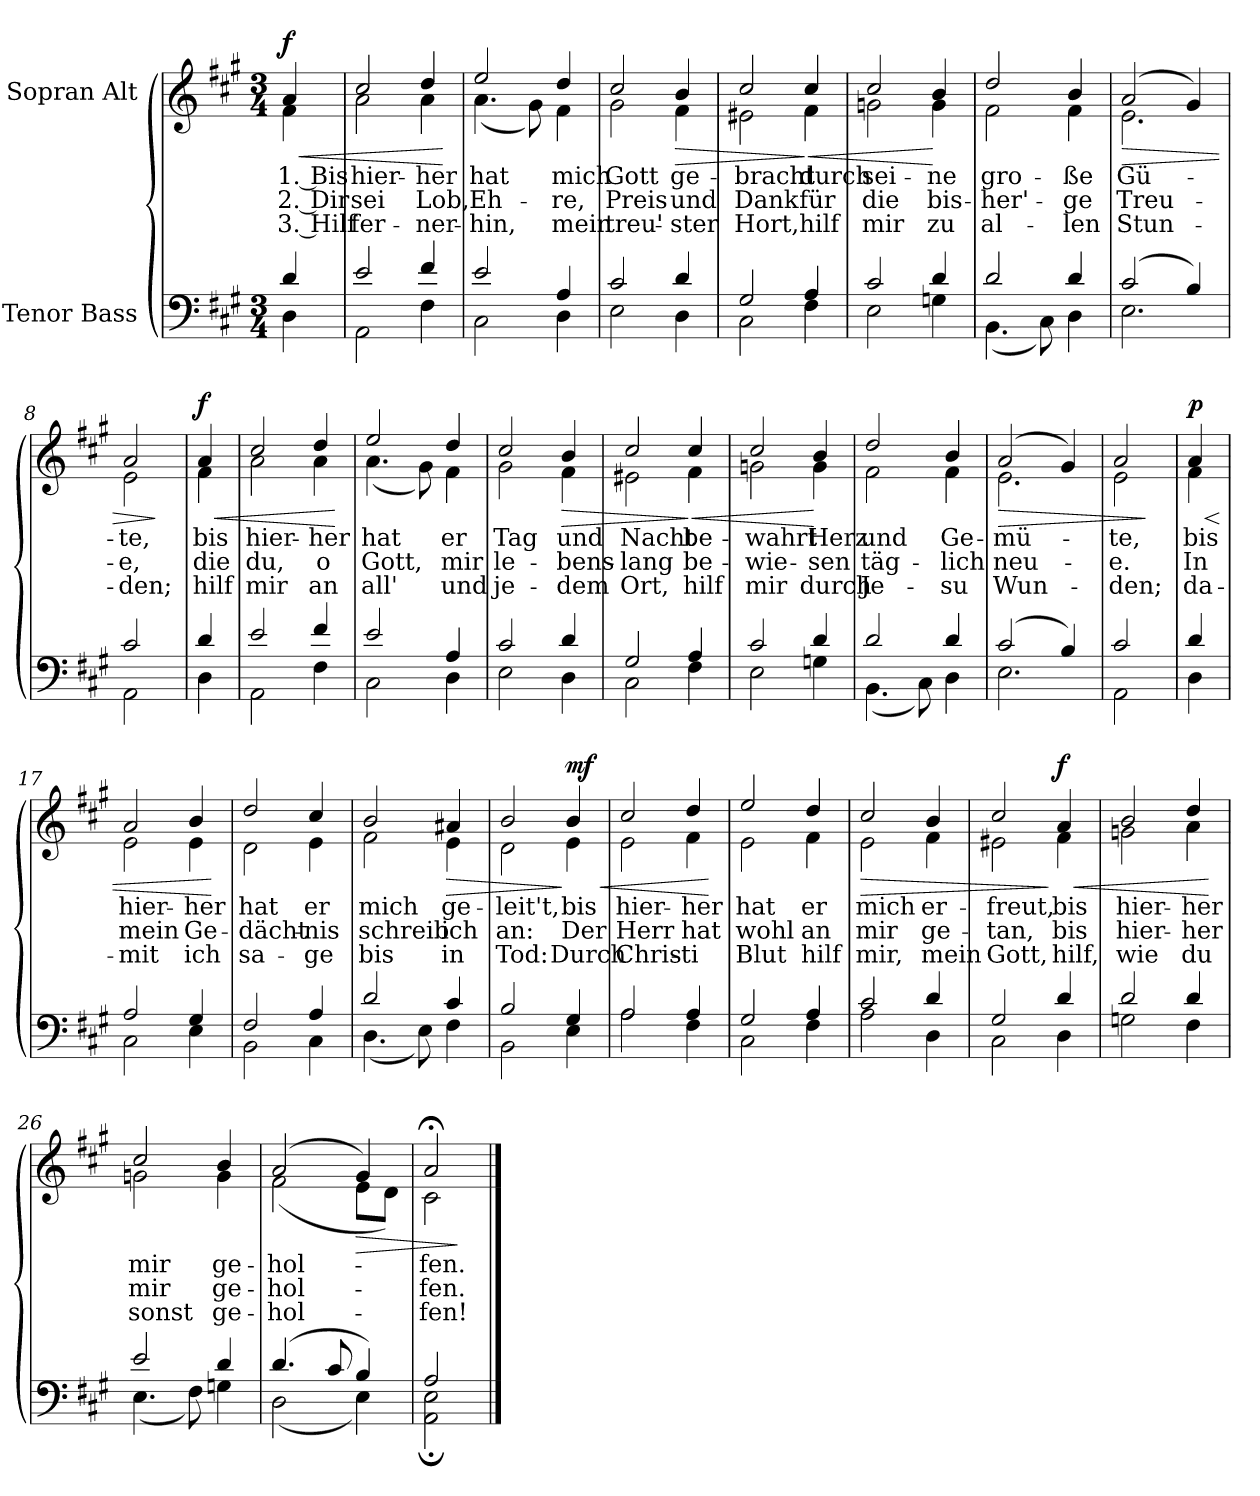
**kern	**kern	**text	**text	**text	**dynam
*part2	*part1	*part1	*part1	*part1	*part1
*staff2	*staff1	*staff1	*staff1	*staff1	*staff1
*I"Tenor Bass	*I"Sopran Alt	*	*	*	*
*clefF4	*clefG2	*	*	*	*
*k[f#c#g#]	*k[f#c#g#]	*	*	*	*
*M3/4	*M3/4	*	*	*	*
=	=	=	=	=	=
*^	*	*	*	*	*
!	!	!LO:TX:a:B:t=Lebhaft	!	!	!	!
!	!	!	!	!	!	!LO:HP:b
*	*	*^	*	*	*	*
!	!	!	!	!	!	!	!LO:DY:n=1:b
4d/	4D\	4a/	4f#\	1. Bis	2. Dir	3. Hilf	< f
=1	=1	=1	=1	=1	=1	=1	=1
2e/	2AA\	2cc#/	2a\	hier-	sei	fer-	.
4f#/	4F#\	4dd/	4a\	-her	Lob,	-ner-	.
*v	*v	*	*	*	*	*	*
*	*v	*v	*	*	*	*
.	.	.	.	.	[
=2	=2	=2	=2	=2	=2
*^	*^	*	*	*	*
2e/	2C#\	2ee/	(4.a\	hat	Eh-	-hin,	.
.	.	.	8g#\)	.	.	.	.
4A/	4D\	4dd/	4f#\	mich	-re,	mein	.
=3	=3	=3	=3	=3	=3	=3	=3
2c#/	2E\	2cc#/	2g#\	Gott	Preis	treu'-	.
!	!	!	!	!	!	!	!LO:HP:b
4d/	4D\	4b/	4f#\	ge-	und	-ster	>
=4	=4	=4	=4	=4	=4	=4	=4
2G#/	2C#\	2cc#/	2e#X\	-bracht	Dank	Hort,	.
!	!	!	!	!	!	!	!LO:HP:n=1:b
4A/	4F#\	4cc#/	4f#\	durch	für	hilf	] <
=5	=5	=5	=5	=5	=5	=5	=5
2c#/	2E\	2cc#/	2gn\	sei-	die	mir	.
4d/	4Gn\	4b/	4g\	-ne	bis-	zu	[
=6	=6	=6	=6	=6	=6	=6	=6
2d/	(4.BB\	2dd/	2f#\	gro-	-her'-	al-	.
.	8C#\)	.	.	.	.	.	.
4d/	4D\	4b/	4f#\	-ße	-ge	-len	.
=7	=7	=7	=7	=7	=7	=7	=7
!	!	!	!	!	!	!	!LO:HP:b
(2c#/	2.E\	(2a/	2.e\	Gü-	Treu-	Stun-	>
4B/)	.	4g#/)	.	.	.	.	.
=8	=8	=8	=8	=8	=8	=8	=8
2c#/	2AA\	2a/	2e\	-te,	-e,	-den;	.
*v	*v	*	*	*	*	*	*
*	*v	*v	*	*	*	*
.	.	.	.	.	]
!!LO:LB:g=z
=8X1	=8X1	=8X1	=8X1	=8X1	=8X1
*^	*	*	*	*	*
!	!	!	!	!	!	!LO:HP:b
*	*	*^	*	*	*	*
!	!	!	!	!	!	!	!LO:DY:n=1:b
4d/	4D\	4a/	4f#\	bis	die	hilf	< f
=9	=9	=9	=9	=9	=9	=9	=9
2e/	2AA\	2cc#/	2a\	hier-	du,	mir	.
4f#/	4F#\	4dd/	4a\	-her	o	an	.
*v	*v	*	*	*	*	*	*
*	*v	*v	*	*	*	*
.	.	.	.	.	[
=10	=10	=10	=10	=10	=10
*^	*^	*	*	*	*
2e/	2C#\	2ee/	(4.a\	hat	Gott,	all'	.
.	.	.	8g#\)	.	.	.	.
4A/	4D\	4dd/	4f#\	er	mir	und	.
=11	=11	=11	=11	=11	=11	=11	=11
2c#/	2E\	2cc#/	2g#\	Tag	le-	je-	.
!	!	!	!	!	!	!	!LO:HP:b
4d/	4D\	4b/	4f#\	und	-bens-	-dem	>
=12	=12	=12	=12	=12	=12	=12	=12
2G#/	2C#\	2cc#/	2e#X\	Nacht	-lang	Ort,	.
!	!	!	!	!	!	!	!LO:HP:n=1:b
4A/	4F#\	4cc#/	4f#\	be-	be-	hilf	] <
=13	=13	=13	=13	=13	=13	=13	=13
2c#/	2E\	2cc#/	2gn\	-wahrt	-wie-	mir	.
4d/	4Gn\	4b/	4g\	Herz	-sen	durch	[
=14	=14	=14	=14	=14	=14	=14	=14
2d/	(4.BB\	2dd/	2f#\	und	täg-	Je-	.
.	8C#\)	.	.	.	.	.	.
4d/	4D\	4b/	4f#\	Ge-	-lich	-su	.
=15	=15	=15	=15	=15	=15	=15	=15
!	!	!	!	!	!	!	!LO:HP:b
(2c#/	2.E\	(2a/	2.e\	-mü-	neu-	Wun-	>
4B/)	.	4g#/)	.	.	.	.	.
=16	=16	=16	=16	=16	=16	=16	=16
2c#/	2AA\	2a/	2e\	-te,	-e.	-den;	.
*v	*v	*	*	*	*	*	*
*	*v	*v	*	*	*	*
.	.	.	.	.	]
!!LO:LB:g=z
=16X2	=16X2	=16X2	=16X2	=16X2	=16X2
*^	*	*	*	*	*
!	!	!	!	!	!	!LO:HP:b
*	*	*^	*	*	*	*
!	!	!	!	!	!	!	!LO:DY:n=1:b
4d/	4D\	4a/	4f#\	bis	In	da-	< p
=17	=17	=17	=17	=17	=17	=17	=17
2A/	2C#\	2a/	2e\	hier-	mein	-mit	.
4G#/	4E\	4b/	4e\	-her	Ge-	ich	.
*v	*v	*	*	*	*	*	*
*	*v	*v	*	*	*	*
.	.	.	.	.	[
=18	=18	=18	=18	=18	=18
*^	*^	*	*	*	*
2F#/	2BB\	2dd/	2d\	hat	-dächt-	sa-	.
4A/	4C#\	4cc#/	4e\	er	-nis	-ge	.
=19	=19	=19	=19	=19	=19	=19	=19
2d/	(4.D\	2b/	2f#\	mich	schreib	bis	.
.	8E\)	.	.	.	.	.	.
!	!	!	!	!	!	!	!LO:HP:b
4c#/	4F#\	4a#X/	4e\	ge-	ich	in	>
=20	=20	=20	=20	=20	=20	=20	=20
2B/	2BB\	2b/	2d\	-leit't,	an:	Tod:	.
!	!	!	!	!	!	!	!LO:HP:n=1:b
!	!	!	!	!	!	!	!LO:DY:n=1:b
4G#/	4E\	4b/	4e\	bis	Der	Durch	] < mf
=21	=21	=21	=21	=21	=21	=21	=21
2A/	2A\	2cc#/	2e\	hier-	Herr	Chris-	.
4A/	4F#\	4dd/	4f#\	-her	hat	-ti	.
*v	*v	*	*	*	*	*	*
*	*v	*v	*	*	*	*
.	.	.	.	.	[
=22	=22	=22	=22	=22	=22
*^	*^	*	*	*	*
2G#/	2C#\	2ee/	2e\	hat	wohl	Blut	.
4A/	4F#\	4dd/	4f#\	er	an	hilf	.
!!LO:LB:g=z	!!
=23	=23	=23	=23	=23	=23	=23	=23
!	!	!	!	!	!	!	!LO:HP:b
2c#/	2A\	2cc#/	2e\	mich	mir	mir,	>
4d/	4D\	4b/	4f#\	er-	ge-	mein	.
=24	=24	=24	=24	=24	=24	=24	=24
2G#/	2C#\	2cc#/	2e#X\	-freut,	-tan,	Gott,	.
!	!	!	!	!	!	!	!LO:HP:n=1:b
!	!	!	!	!	!	!	!LO:DY:n=1:b
4d/	4D\	4a/	4f#\	bis	bis	hilf,	] < f
=25	=25	=25	=25	=25	=25	=25	=25
2d/	2Gn\	2b/	2gn\	hier-	hier-	wie	.
4d/	4F#\	4dd/	4a\	-her	-her	du	.
*v	*v	*	*	*	*	*	*
*	*v	*v	*	*	*	*
.	.	.	.	.	[
=26	=26	=26	=26	=26	=26
*^	*^	*	*	*	*
2e/	(4.E\	2cc#/	2gn\	mir	mir	sonst	.
.	8F#\)	.	.	.	.	.	.
4d/	4Gn\	4b/	4g\	ge-	ge-	ge-	.
=27	=27	=27	=27	=27	=27	=27	=27
(4.d/	(2D\	(2a/	(2f#\	-hol-	-hol-	-hol-	.
8c#/	.	.	.	.	.	.	.
!	!	!	!	!	!	!	!LO:HP:b
4B/)	4E\)	4g#/)	8e\L	.	.	.	>
.	.	.	8d\J)	.	.	.	.
=28	=28	=28	=28	=28	=28	=28	=28
2A/	2AA\; 2E\;	2a;</	2c#\	-fen.	-fen.	-fen!	.
*v	*v	*	*	*	*	*	*
*	*v	*v	*	*	*	*
.	.	.	.	.	]
==	==	==	==	==	==
*-	*-	*-	*-	*-	*-
